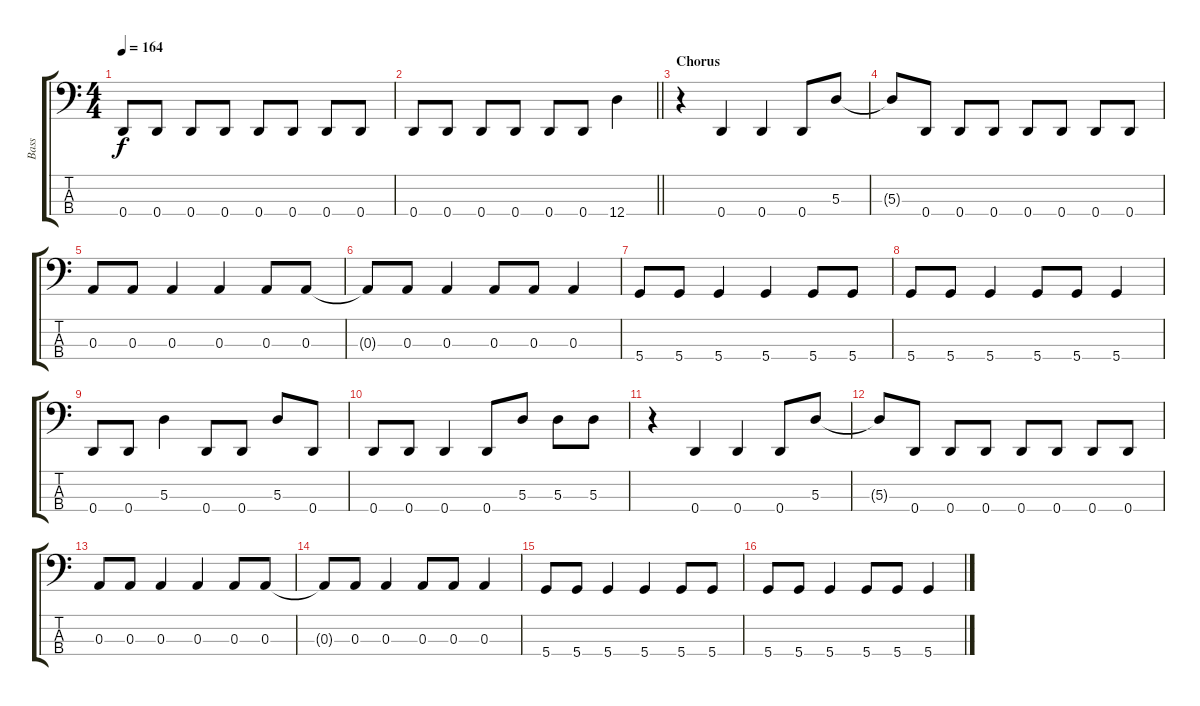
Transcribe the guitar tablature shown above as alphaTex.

\track ("Bass" "Bass") {instrument electricbassfinger}
\staff {score tabs}
\tuning (G2 D2 A1 D1) {hide}
\ts (4 4)
\tempo 164
\clef f4
\ks c
0.4.8{dy f} 0.4.8 0.4.8 0.4.8 0.4.8 0.4.8 0.4.8 0.4.8 |
\barLineRight lightlight
0.4.8 0.4.8 0.4.8 0.4.8 0.4.8 0.4.8 12.4.4 |
\section ("" "Chorus")
r.4 0.4.4 0.4.4 0.4.8 5.3.8 |
5.3{t}.8 0.4.8 0.4.8 0.4.8 0.4.8 0.4.8 0.4.8 0.4.8 |
0.3.8 0.3.8 0.3.4 0.3.4 0.3.8 0.3.8 |
0.3{t}.8 0.3.8 0.3.4 0.3.8 0.3.8 0.3.4 |
5.4.8 5.4.8 5.4.4 5.4.4 5.4.8 5.4.8 |
5.4.8 5.4.8 5.4.4 5.4.8 5.4.8 5.4.4 |
0.4.8 0.4.8 5.3.4 0.4.8 0.4.8 5.3.8 0.4.8 |
0.4.8 0.4.8 0.4.4 0.4.8 5.3.8 5.3.8 5.3.8 |
r.4 0.4.4 0.4.4 0.4.8 5.3.8 |
5.3{t}.8 0.4.8 0.4.8 0.4.8 0.4.8 0.4.8 0.4.8 0.4.8 |
0.3.8 0.3.8 0.3.4 0.3.4 0.3.8 0.3.8 |
0.3{t}.8 0.3.8 0.3.4 0.3.8 0.3.8 0.3.4 |
5.4.8 5.4.8 5.4.4 5.4.4 5.4.8 5.4.8 |
5.4.8 5.4.8 5.4.4 5.4.8 5.4.8 5.4.4
